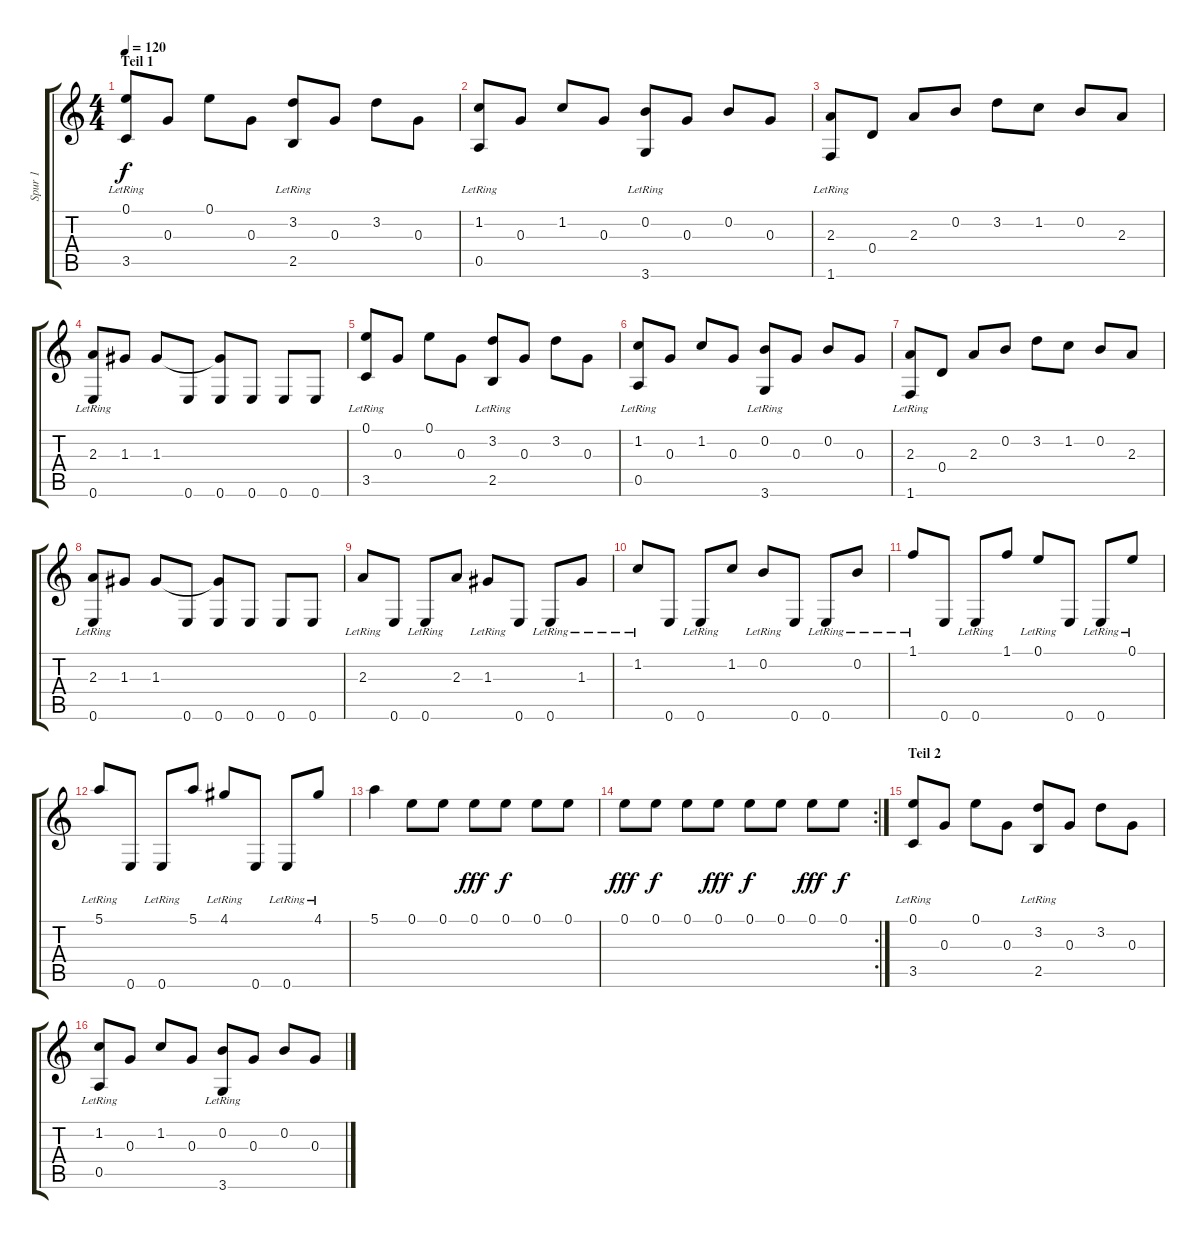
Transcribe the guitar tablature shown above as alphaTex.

\track ("Spur 1" "Spur 1") {instrument acousticguitarnylon}
\staff {score tabs}
\tuning (E4 B3 G3 D3 A2 E2) {hide}
\ts (4 4)
\section ("" "Teil 1")
\tempo 120
\clef g2
\ks c
(0.1 3.5{lr}).8{dy f instrument acousticguitarnylon} 0.3.8 0.1.8 0.3.8 (3.2 2.5{lr}).8 0.3.8 3.2.8 0.3.8 |
(1.2 0.5{lr}).8 0.3.8 1.2.8 0.3.8 (0.2 3.6{lr}).8 0.3.8 0.2.8 0.3.8 |
(2.3 1.6{lr}).8 0.4.8 2.3.8 0.2.8 3.2.8 1.2.8 0.2.8 2.3.8 |
(2.3 0.6{lr}).8 1.3.8 1.3.8 0.6.8 (1.3{t} 0.6).8 0.6.8 0.6.8 0.6.8 |
(0.1 3.5{lr}).8 0.3.8 0.1.8 0.3.8 (3.2 2.5{lr}).8 0.3.8 3.2.8 0.3.8 |
(1.2 0.5{lr}).8 0.3.8 1.2.8 0.3.8 (0.2 3.6{lr}).8 0.3.8 0.2.8 0.3.8 |
(2.3 1.6{lr}).8 0.4.8 2.3.8 0.2.8 3.2.8 1.2.8 0.2.8 2.3.8 |
(2.3 0.6{lr}).8 1.3.8 1.3.8 0.6.8 (1.3{t} 0.6).8 0.6.8 0.6.8 0.6.8 |
2.3{lr}.8 0.6.8 0.6{lr}.8 2.3.8 1.3{lr}.8 0.6.8 0.6{lr}.8 1.3{lr}.8 |
1.2{lr}.8 0.6.8 0.6{lr}.8 1.2.8 0.2{lr}.8 0.6.8 0.6{lr}.8 0.2{lr}.8 |
1.1{lr}.8 0.6.8 0.6{lr}.8 1.1.8 0.1{lr}.8 0.6.8 0.6{lr}.8 0.1{lr}.8 |
5.1{lr}.8 0.6.8 0.6{lr}.8 5.1.8 4.1{lr}.8 0.6.8 0.6{lr}.8 4.1{lr}.8 |
5.1.4 0.1.8 0.1.8 0.1.8{dy fff} 0.1.8{dy f} 0.1.8 0.1.8 |
\rc 2
0.1.8{dy fff} 0.1.8{dy f} 0.1.8 0.1.8{dy fff} 0.1.8{dy f} 0.1.8 0.1.8{dy fff} 0.1.8{dy f} |
\section ("" "Teil 2")
(0.1 3.5{lr}).8 0.3.8 0.1.8 0.3.8 (3.2 2.5{lr}).8 0.3.8 3.2.8 0.3.8 |
(1.2 0.5{lr}).8 0.3.8 1.2.8 0.3.8 (0.2 3.6{lr}).8 0.3.8 0.2.8 0.3.8
